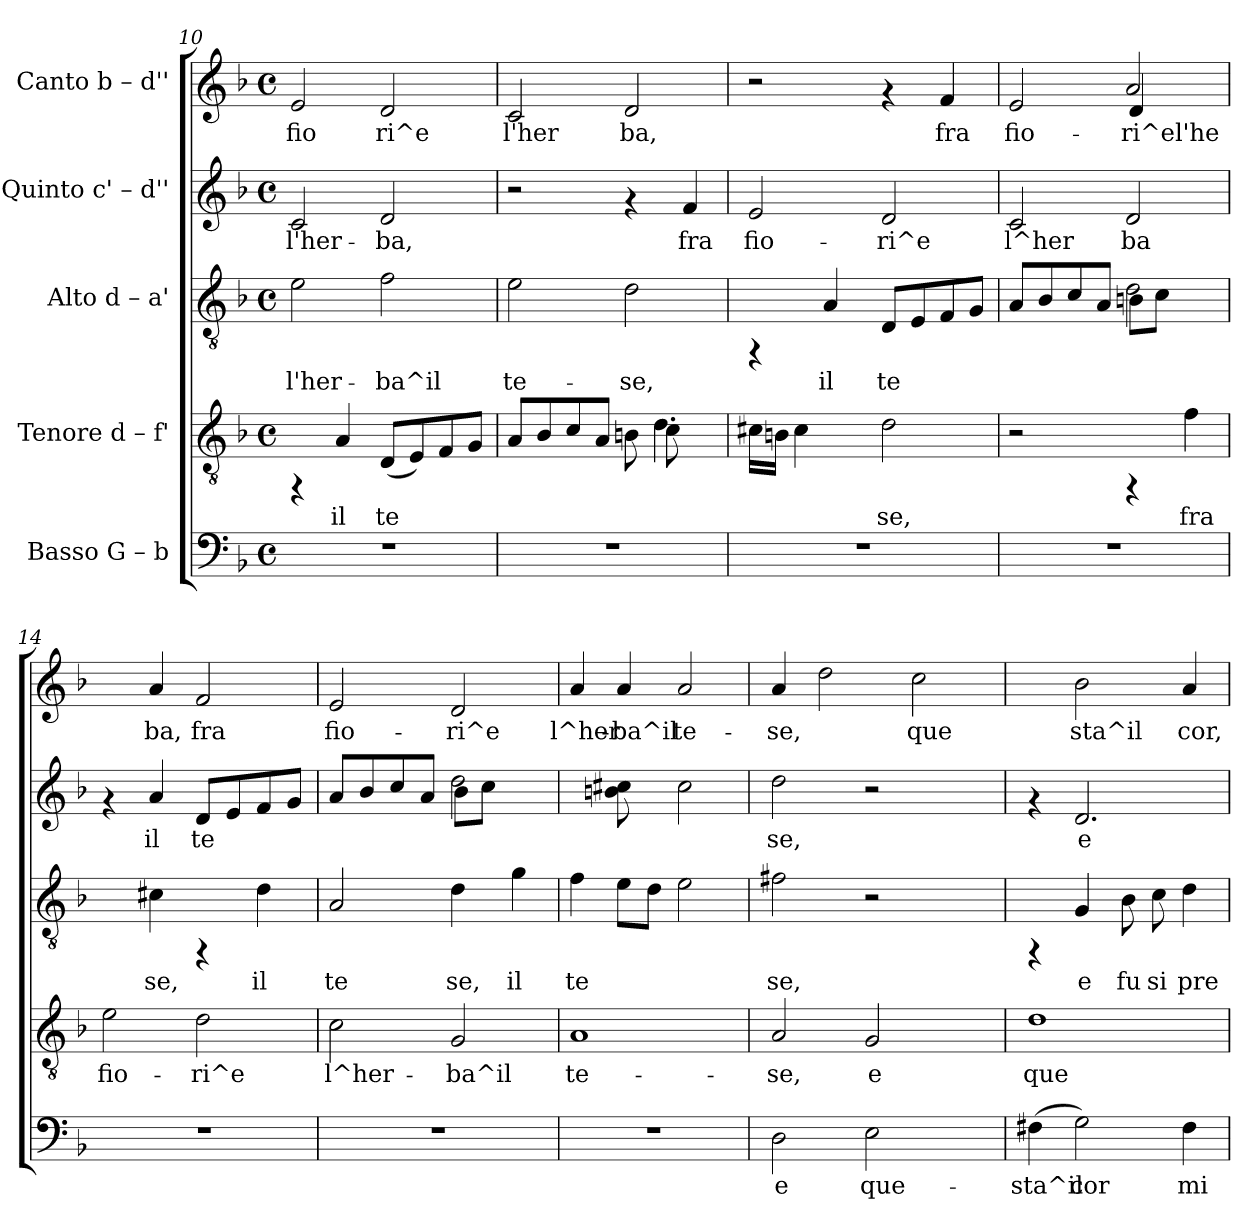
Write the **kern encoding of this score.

**kern	**text	**kern	**text	**kern	**text	**kern	**text	**kern	**text
*part5	*part5	*part4	*part4	*part3	*part3	*part2	*part2	*part1	*part1
*staff5	*staff5	*staff4	*staff4	*staff3	*staff3	*staff2	*staff2	*staff1	*staff1
*I"Basso  G – b	*	*I"Tenore  d – f'	*	*I"Alto  d – a'	*	*I"Quinto  c' – d''	*	*I"Canto  b – d''	*
*clefF4	*	*clefGv2	*	*clefGv2	*	*clefG2	*	*clefG2	*
*k[b-]	*	*k[b-]	*	*k[b-]	*	*k[b-]	*	*k[b-]	*
*F:	*	*F:	*	*F:	*	*F:	*	*F:	*
*M4/4	*	*M4/4	*	*M4/4	*	*M4/4	*	*M4/4	*
*met(c)	*	*met(c)	*	*met(c)	*	*met(c)	*	*met(c)	*
=10	=10	=10	=10	=10	=10	=10	=10	=10	=10
!	!	!	!	!	!LO:LY:b:rj	!	!LO:LY:b:rj	!	!LO:LY:b:cj
1r	.	4rFF	.	2e\	l'her-	2c/	l'her-	2e/	fio
!	!	!	!LO:LY:b:rj	!	!	!	!	!	!
.	.	4A/	il	.	.	.	.	.	.
!	!	!	!LO:LY:b:rj	!	!LO:LY:b:rj	!	!LO:LY:b:rj	!	!LO:LY:b:cj
.	.	(>8D/L	te	2f\	-ba^il	2d/	-ba,	2d/	ri^e
!	!	!	!LO:LY:b:rj	!	!	!	!	!	!
.	.	8E/)	.	.	.	.	.	.	.
!	!	!	!LO:LY:b:rj	!	!	!	!	!	!
.	.	8F/	.	.	.	.	.	.	.
!	!	!	!LO:LY:b:rj	!	!	!	!	!	!
.	.	8G/J	.	.	.	.	.	.	.
=11	=11	=11	=11	=11	=11	=11	=11	=11	=11
!	!	!	!LO:LY:b:rj	!	!LO:LY:b:rj	!	!	!	!LO:LY:b:cj
*	*	*^	*	*	*	*	*	*	*
1r	.	8A/L	8ryy	.	2e\	te-	2r	.	2c/	l'her
!	!	!	!	!LO:LY:b:rj	!	!	!	!	!	!
*	*	*v	*v	*	*	*	*	*	*	*
.	.	8B-/	.	.	.	.	.	.	.
!	!	!	!LO:LY:b:rj	!	!	!	!	!	!
.	.	8c/	.	.	.	.	.	.	.
!	!	!	!LO:LY:b:rj	!	!	!	!	!	!
.	.	8A/J	.	.	.	.	.	.	.
!	!	!	!LO:LY:b:rj	!	!LO:LY:b:rj	!	!	!	!LO:LY:b:cj
.	.	8Bn\L	.	2d\	-se,	4rf	.	2d/	ba,
*	*	*^	*	*	*	*	*	*	*
!	!	!	!	!LO:LY:b:rj	!	!	!	!	!	!
.	.	4.d\	8c\	.	.	.	.	.	.	.
!	!	!	!	!	!	!	!	!LO:LY:b:rj	!	!
.	.	.	4ryy	.	.	.	4f/	fra	.	.
=12	=12	=12	=12	=12	=12	=12	=12	=12	=12	=12
!	!	!	!	!LO:LY:b:rj	!	!	!	!LO:LY:b:rj	!	!
*	*	*v	*v	*	*	*	*	*	*	*
1r	.	16c#X\L	.	4rFF	.	2e/	fio-	2r	.
!	!	!	!LO:LY:b:rj	!	!	!	!	!	!
.	.	16B\J	.	.	.	.	.	.	.
!	!	!	!LO:LY:b:rj	!	!	!	!	!	!
.	.	4c#\	.	.	.	.	.	.	.
!	!	!	!	!	!LO:LY:b:rj	!	!	!	!
.	.	.	.	4A/	il	.	.	.	.
.	.	8ryy	.	.	.	.	.	.	.
!	!	!	!LO:LY:b:rj	!	!LO:LY:b:rj	!	!LO:LY:b:rj	!	!
.	.	2d\	se,	8D/L	te-	2d/	-ri^e	4rf	.
!	!	!	!	!	!LO:LY:b:rj	!	!	!	!
.	.	.	.	8E/	--	.	.	.	.
!	!	!	!	!	!LO:LY:b:rj	!	!	!	!LO:LY:b:cj
.	.	.	.	8F/	--	.	.	4f/	fra
!	!	!	!	!	!LO:LY:b:rj	!	!	!	!
.	.	.	.	8G/J	--	.	.	.	.
!!LO:PB:g=z
=13	=13	=13	=13	=13	=13	=13	=13	=13	=13
!	!	!	!	!	!LO:LY:b:rj	!	!LO:LY:b:rj	!	!LO:LY:b:cj
*	*	*	*	*^	*	*	*	*^	*
1r	.	2r	.	8A/L	2ryy	--	2c/	l^her	2e/	2ryy	fio-
!	!	!	!	!	!	!LO:LY:b:rj	!	!	!	!	!
.	.	.	.	8B-/	.	--	.	.	.	.	.
!	!	!	!	!	!	!LO:LY:b:rj	!	!	!	!	!
.	.	.	.	8c/	.	--	.	.	.	.	.
!	!	!	!	!	!	!LO:LY:b:rj	!	!	!	!	!
.	.	.	.	8A/J	.	--	.	.	.	.	.
!	!	!	!	!	!	!LO:LY:b:rj	!	!LO:LY:b:rj	!	!	!LO:LY:b:cj
.	.	4rFF	.	2d\	8Bn\L	--	2d/	ba	2a/	4d/	-ri^el'he
!	!	!	!	!	!	!LO:LY:b:rj	!	!	!	!	!
.	.	.	.	.	8c\J	--	.	.	.	.	.
!	!	!	!LO:LY:b:rj	!	!	!	!	!	!	!	!
.	.	4f\	fra	.	4ryy	.	.	.	.	4ryy	.
=14	=14	=14	=14	=14	=14	=14	=14	=14	=14	=14	=14
!	!	!	!LO:LY:b:rj	!	!	!	!	!	!	!	!
*	*	*	*	*v	*v	*	*	*	*v	*v	*
1r	.	2e\	fio-	4ryy	.	4rf	.	4ryy	.
!	!	!	!	!	!LO:LY:b:rj	!	!LO:LY:b:rj	!	!LO:LY:b:cj
.	.	.	.	4c#X\	-se,	4a/	il	4a/	ba,
!	!	!	!LO:LY:b:rj	!	!	!	!LO:LY:b:rj	!	!LO:LY:b:cj
.	.	2d\	-ri^e	4rFF	.	8d/L	te	2f/	fra
!	!	!	!	!	!	!	!LO:LY:b:rj	!	!
.	.	.	.	.	.	8e/	.	.	.
!	!	!	!	!	!LO:LY:b:rj	!	!LO:LY:b:rj	!	!
.	.	.	.	4d\	il	8f/	.	.	.
!	!	!	!	!	!	!	!LO:LY:b:rj	!	!
.	.	.	.	.	.	8g/J	.	.	.
=15	=15	=15	=15	=15	=15	=15	=15	=15	=15
!	!	!	!LO:LY:b:rj	!	!LO:LY:b:rj	!	!LO:LY:b:rj	!	!LO:LY:b:cj
*	*	*	*	*	*	*^	*	*	*
1r	.	2c\	l^her-	2A/	te	8a/L	2ryy	.	2e/	fio-
!	!	!	!	!	!	!	!	!LO:LY:b:rj	!	!
.	.	.	.	.	.	8b-/	.	.	.	.
!	!	!	!	!	!	!	!	!LO:LY:b:rj	!	!
.	.	.	.	.	.	8cc/	.	.	.	.
!	!	!	!	!	!	!	!	!LO:LY:b:rj	!	!
.	.	.	.	.	.	8a/J	.	.	.	.
!	!	!	!LO:LY:b:rj	!	!LO:LY:b:rj	!	!	!LO:LY:b:rj	!	!LO:LY:b:cj
.	.	2G/	-ba^il	4d\	se,	2dd\	8b-\L	.	2d/	-ri^e
!	!	!	!	!	!	!	!	!LO:LY:b:rj	!	!
.	.	.	.	.	.	.	8cc\J	.	.	.
!	!	!	!	!	!LO:LY:b:rj	!	!	!	!	!
.	.	.	.	4g\	il	.	4ryy	.	.	.
=16	=16	=16	=16	=16	=16	=16	=16	=16	=16	=16
!	!	!	!LO:LY:b:rj	!	!LO:LY:b:rj	!	!	!	!	!LO:LY:b:cj
*	*	*	*	*	*	*v	*v	*	*	*
1r	.	1A	te-	4f\	te	4ryy	.	4a/	l^her-
!	!	!	!	!	!LO:LY:b:rj	!	!LO:LY:b:rj	!	!LO:LY:b:cj
.	.	.	.	8e\L	.	(>8cc#X\ 8bn\	.	4a/	-ba^il
!	!	!	!	!	!LO:LY:b:rj	!	!	!	!
.	.	.	.	8d\J	.	8ryy	.	.	.
!	!	!	!	!	!LO:LY:b:rj	!	!LO:LY:b:rj	!	!LO:LY:b:cj
.	.	.	.	2e\	.	2cc#\	.	2a/	te-
!!LO:LB:g=z
=17	=17	=17	=17	=17	=17	=17	=17	=17	=17
!	!LO:LY:b:cj	!	!LO:LY:b:rj	!	!LO:LY:b:rj	!	!LO:LY:b:rj	!	!LO:LY:b:cj
2D\	e	2A/	-se,	2f#X\	se,	2dd\	se,	4a/	-se,
.	.	.	.	.	.	.	.	2dd\	.
!	!LO:LY:b:cj	!	!LO:LY:b:rj	!	!	!	!	!	!
2E\	que-	2G/	e	2r	.	2r	.	.	.
!	!	!	!	!	!	!	!	!	!LO:LY:b:cj
.	.	.	.	.	.	.	.	2cc\	que
4ryy	.	4ryy	.	4ryy	.	4ryy	.	.	.
=18	=18	=18	=18	=18	=18	=18	=18	=18	=18
!	!LO:LY:b:cj	!	!LO:LY:b:rj	!	!	!	!	!	!
(<4F#X\	-sta^il	1d	que	4rFF	.	4rf	.	4ryy	.
!	!LO:LY:b:cj	!	!	!	!LO:LY:b:rj	!	!LO:LY:b:rj	!	!LO:LY:b:cj
2G\)	cor	.	.	4G/	e	2.d/	e	2b-\	sta^il
!	!	!	!	!	!LO:LY:b:rj	!	!	!	!
.	.	.	.	8B-\	fu	.	.	.	.
!	!	!	!	!	!LO:LY:b:rj	!	!	!	!
.	.	.	.	8c\	si	.	.	.	.
!	!LO:LY:b:cj	!	!	!	!LO:LY:b:rj	!	!	!	!LO:LY:b:cj
4F#\	mi	.	.	4d\	pre	.	.	4a/	cor,
=	=	=	=	=	=	=	=	=	=
*-	*-	*-	*-	*-	*-	*-	*-	*-	*-
